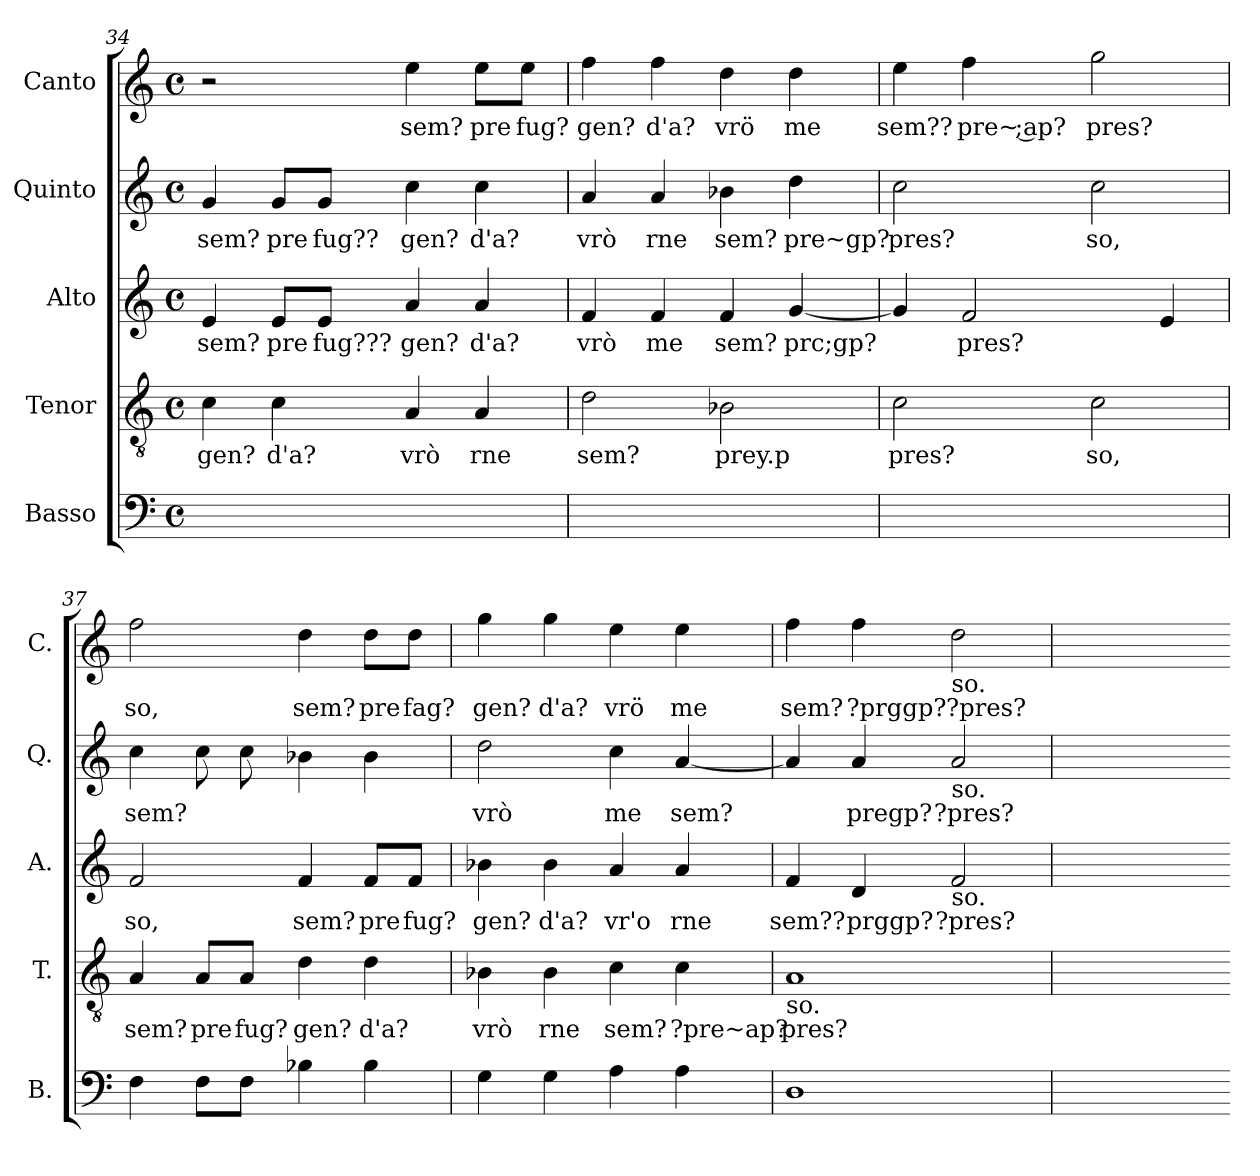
**kern	**kern	**text	**kern	**text	**kern	**text	**kern	**text
*part5	*part4	*part4	*part3	*part3	*part2	*part2	*part1	*part1
*staff5	*staff4	*staff4	*staff3	*staff3	*staff2	*staff2	*staff1	*staff1
*I"Basso	*I"Tenor	*	*I"Alto	*	*I"Quinto	*	*I"Canto	*
*I'B.	*I'T.	*	*I'A.	*	*I'Q.	*	*I'C.	*
*clefF4	*clefGv2	*	*clefG2	*	*clefG2	*	*clefG2	*
*k[]	*k[]	*	*k[]	*	*k[]	*	*k[]	*
*C:	*C:	*	*C:	*	*C:	*	*C:	*
*M4/4	*M4/4	*	*M4/4	*	*M4/4	*	*M4/4	*
*met(c)	*met(c)	*	*met(c)	*	*met(c)	*	*met(c)	*
=34	=34	=34	=34	=34	=34	=34	=34	=34
!	!	!LO:LY:b	!	!LO:LY:b	!	!LO:LY:b	!	!
1ryy	4c\	gen?	4e/	sem?	4g/	sem?	2r	.
!	!	!LO:LY:b	!	!LO:LY:b	!	!LO:LY:b	!	!
.	4c\	d'a?	8e/L	pre	8g/L	pre	.	.
!	!	!	!	!LO:LY:b	!	!LO:LY:b	!	!
.	.	.	8e/J	fug???	8g/J	fug??	.	.
!	!	!LO:LY:b	!	!LO:LY:b	!	!LO:LY:b	!	!LO:LY:b
.	4A/	vrò	4a/	gen?	4cc\	gen?	4ee\	sem?
!	!	!LO:LY:b	!	!LO:LY:b	!	!LO:LY:b	!	!LO:LY:b
.	4A/	rne	4a/	d'a?	4cc\	d'a?	8ee\L	pre
!	!	!	!	!	!	!	!	!LO:LY:b
.	.	.	.	.	.	.	8ee\J	fug?
=35	=35	=35	=35	=35	=35	=35	=35	=35
!	!	!LO:LY:b	!	!LO:LY:b	!	!LO:LY:b	!	!LO:LY:b
1ryy	2d\	sem?	4f/	vrò	4a/	vrò	4ff\	gen?
!	!	!	!	!LO:LY:b	!	!LO:LY:b	!	!LO:LY:b
.	.	.	4f/	me	4a/	rne	4ff\	d'a?
!	!	!LO:LY:b	!	!LO:LY:b	!	!LO:LY:b	!	!LO:LY:b
.	2B-X\	prey.p	4f/	sem?	4b-X\	sem?	4dd\	vrö
!	!	!	!	!LO:LY:b	!	!LO:LY:b	!	!LO:LY:b
.	.	.	[4g/	prc;gp?	4dd\	pre~gp?	4dd\	me
!!LO:PB:g=z
=36	=36	=36	=36	=36	=36	=36	=36	=36
!	!	!LO:LY:b	!	!	!	!LO:LY:b	!	!LO:LY:b
1ryy	2c\	pres?	4g/]	.	2cc\	pres?	4ee\	sem??
!	!	!	!	!LO:LY:b	!	!	!	!LO:LY:b
.	.	.	2f/	pres?	.	.	4ff\	pre~ ;ap?
!	!	!LO:LY:b	!	!	!	!LO:LY:b	!	!LO:LY:b
.	2c\	so,	.	.	2cc\	so,	2gg\	pres?
.	.	.	4e/	.	.	.	.	.
=37	=37	=37	=37	=37	=37	=37	=37	=37
!	!	!LO:LY:b	!	!LO:LY:b	!	!LO:LY:b	!	!LO:LY:b
4F\	4A/	sem?	2f/	so,	4cc\	sem?	2ff\	so,
!	!	!LO:LY:b	!	!	!	!	!	!
8F\L	8A/L	pre	.	.	8cc\	.	.	.
!	!	!LO:LY:b	!	!	!	!	!	!
8F\J	8A/J	fug?	.	.	8cc\	.	.	.
!	!	!LO:LY:b	!	!LO:LY:b	!	!	!	!LO:LY:b
4B-X\	4d\	gen?	4f/	sem?	4b-X\	.	4dd\	sem?
!	!	!LO:LY:b	!	!LO:LY:b	!	!	!	!LO:LY:b
4B-\	4d\	d'a?	8f/L	pre	4b-\	.	8dd\L	pre
!	!	!	!	!LO:LY:b	!	!	!	!LO:LY:b
.	.	.	8f/J	fug?	.	.	8dd\J	fag?
=38	=38	=38	=38	=38	=38	=38	=38	=38
!	!	!LO:LY:b	!	!LO:LY:b	!	!LO:LY:b	!	!LO:LY:b
4G\	4B-X\	vrò	4b-X\	gen?	2dd\	vrò	4gg\	gen?
!	!	!LO:LY:b	!	!LO:LY:b	!	!	!	!LO:LY:b
4G\	4B-\	rne	4b-\	d'a?	.	.	4gg\	d'a?
!	!	!LO:LY:b	!	!LO:LY:b	!	!LO:LY:b	!	!LO:LY:b
4A\	4c\	sem?	4a/	vr'o	4cc\	me	4ee\	vrö
!	!	!LO:LY:b	!	!LO:LY:b	!	!LO:LY:b	!	!LO:LY:b
4A\	4c\	?pre~ap?	4a/	rne	[4a/	sem?	4ee\	me
=39	=39	=39	=39	=39	=39	=39	=39	=39
!	!LO:TX:b:t=so.	!	!	!	!	!	!	!
!	!	!LO:LY:b	!	!LO:LY:b	!	!	!	!LO:LY:b
1D	1A	pres?	4f/	sem??	4a/]	.	4ff\	sem?
!	!	!	!	!LO:LY:b	!	!LO:LY:b	!	!LO:LY:b
.	.	.	4d/	prggp?	4a/	pregp?	4ff\	?prggp?
!	!	!	!	!	!	!	!LO:TX:b:t=so.	!
!	!	!	!	!	!LO:TX:b:t=so.	!	!	!
!	!	!	!LO:TX:b:t=so.	!	!	!	!	!
!	!	!	!	!LO:LY:b	!	!LO:LY:b	!	!LO:LY:b
.	.	.	2f/	?pres?	2a/	?pres?	2dd\	?pres?
=40	=40	=40	=40	=40	=40	=40	=40	=40
1Ayy	1Ayy	.	1eyy	.	1ayy	.	1cc#Xyy	.
*-	*-	*-	*-	*-	*-	*-	*-	*-
